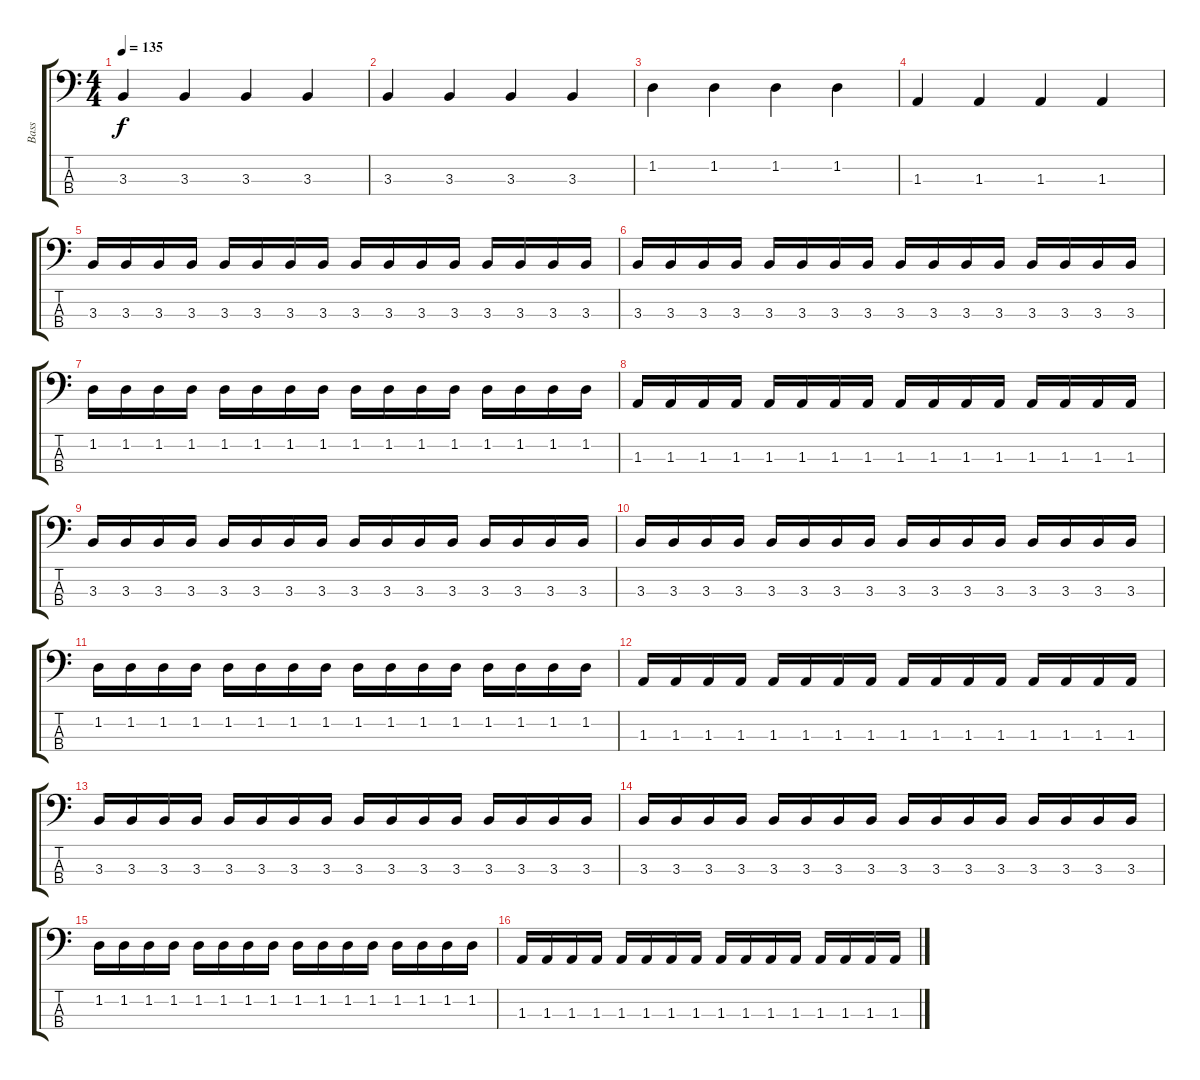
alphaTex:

\track ("Bass" "Bass") {instrument electricbasspick}
\staff {score tabs}
\tuning (Gb2 Db2 Ab1 Eb1) {hide}
\ts (4 4)
\tempo 135
\clef f4
\ks c
3.3.4{dy f instrument electricbasspick} 3.3.4 3.3.4 3.3.4 |
3.3.4 3.3.4 3.3.4 3.3.4 |
1.2.4 1.2.4 1.2.4 1.2.4 |
1.3.4 1.3.4 1.3.4 1.3.4 |
3.3.16 3.3.16 3.3.16 3.3.16 3.3.16 3.3.16 3.3.16 3.3.16 3.3.16 3.3.16 3.3.16 3.3.16 3.3.16 3.3.16 3.3.16 3.3.16 |
3.3.16 3.3.16 3.3.16 3.3.16 3.3.16 3.3.16 3.3.16 3.3.16 3.3.16 3.3.16 3.3.16 3.3.16 3.3.16 3.3.16 3.3.16 3.3.16 |
1.2.16 1.2.16 1.2.16 1.2.16 1.2.16 1.2.16 1.2.16 1.2.16 1.2.16 1.2.16 1.2.16 1.2.16 1.2.16 1.2.16 1.2.16 1.2.16 |
1.3.16 1.3.16 1.3.16 1.3.16 1.3.16 1.3.16 1.3.16 1.3.16 1.3.16 1.3.16 1.3.16 1.3.16 1.3.16 1.3.16 1.3.16 1.3.16 |
3.3.16 3.3.16 3.3.16 3.3.16 3.3.16 3.3.16 3.3.16 3.3.16 3.3.16 3.3.16 3.3.16 3.3.16 3.3.16 3.3.16 3.3.16 3.3.16 |
3.3.16 3.3.16 3.3.16 3.3.16 3.3.16 3.3.16 3.3.16 3.3.16 3.3.16 3.3.16 3.3.16 3.3.16 3.3.16 3.3.16 3.3.16 3.3.16 |
1.2.16 1.2.16 1.2.16 1.2.16 1.2.16 1.2.16 1.2.16 1.2.16 1.2.16 1.2.16 1.2.16 1.2.16 1.2.16 1.2.16 1.2.16 1.2.16 |
1.3.16 1.3.16 1.3.16 1.3.16 1.3.16 1.3.16 1.3.16 1.3.16 1.3.16 1.3.16 1.3.16 1.3.16 1.3.16 1.3.16 1.3.16 1.3.16 |
3.3.16 3.3.16 3.3.16 3.3.16 3.3.16 3.3.16 3.3.16 3.3.16 3.3.16 3.3.16 3.3.16 3.3.16 3.3.16 3.3.16 3.3.16 3.3.16 |
3.3.16 3.3.16 3.3.16 3.3.16 3.3.16 3.3.16 3.3.16 3.3.16 3.3.16 3.3.16 3.3.16 3.3.16 3.3.16 3.3.16 3.3.16 3.3.16 |
1.2.16 1.2.16 1.2.16 1.2.16 1.2.16 1.2.16 1.2.16 1.2.16 1.2.16 1.2.16 1.2.16 1.2.16 1.2.16 1.2.16 1.2.16 1.2.16 |
1.3.16 1.3.16 1.3.16 1.3.16 1.3.16 1.3.16 1.3.16 1.3.16 1.3.16 1.3.16 1.3.16 1.3.16 1.3.16 1.3.16 1.3.16 1.3.16
